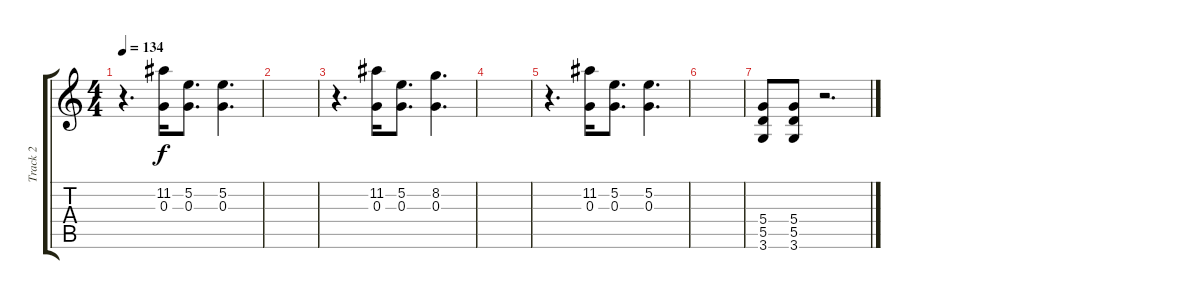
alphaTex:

\track ("Track 2" "Track 2") {instrument overdrivenguitar}
\staff {score tabs}
\tuning (E4 B3 G3 D3 A2 E2) {hide}
\ts (4 4)
\tempo 134
\clef g2
\ks c
r.4{d dy f} (11.2 0.3).16 (5.2 0.3).8{d} (5.2 0.3).4{d} |
|
r.4{d} (11.2 0.3).16 (5.2 0.3).8{d} (8.2 0.3).4{d} |
|
r.4{d} (11.2 0.3).16 (5.2 0.3).8{d} (5.2 0.3).4{d} |
|
(5.4 5.5 3.6).8 (5.4 5.5 3.6).8 r.2{d}
